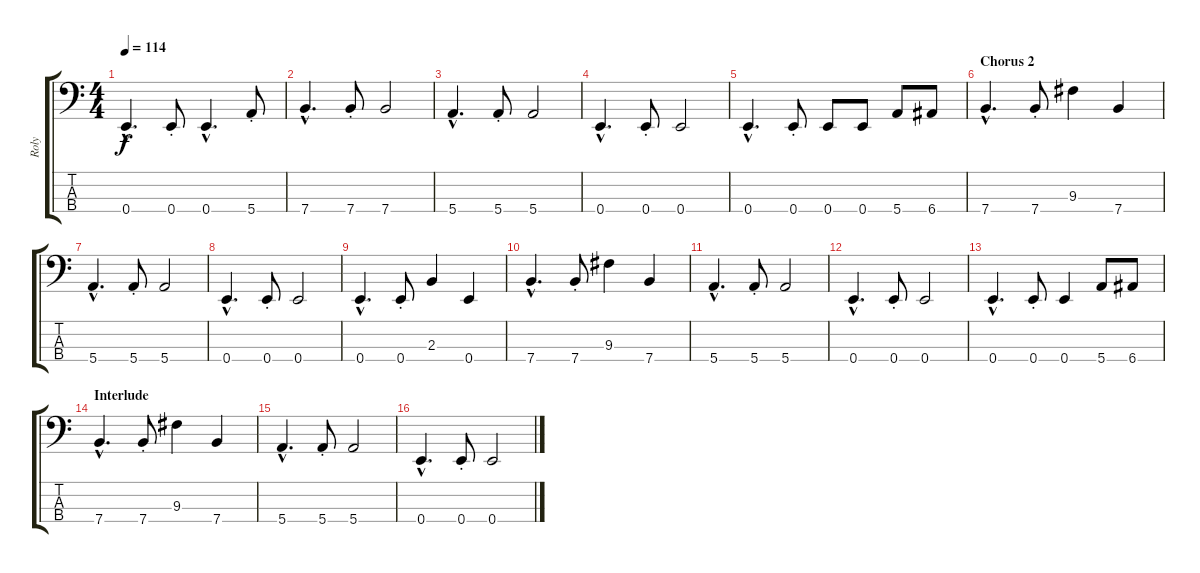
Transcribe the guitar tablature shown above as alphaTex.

\track ("Roly" "Roly") {instrument electricbassfinger}
\staff {score tabs}
\tuning (G2 D2 A1 E1) {hide}
\ts (4 4)
\tempo 114
\clef f4
\ks c
0.4{hac}.4{d dy f} 0.4{st}.8 0.4{hac}.4{d} 5.4{st}.8 |
7.4{hac}.4{d} 7.4{st}.8 7.4.2 |
5.4{hac}.4{d} 5.4{st}.8 5.4.2 |
0.4{hac}.4{d} 0.4{st}.8 0.4.2 |
0.4{hac}.4{d} 0.4{st}.8 0.4.8 0.4.8 5.4.8 6.4.8 |
\section ("" "Chorus 2")
7.4{hac}.4{d} 7.4{st}.8 9.3.4 7.4.4 |
5.4{hac}.4{d} 5.4{st}.8 5.4.2 |
0.4{hac}.4{d} 0.4{st}.8 0.4.2 |
0.4{hac}.4{d} 0.4{st}.8 2.3.4 0.4.4 |
7.4{hac}.4{d} 7.4{st}.8 9.3.4 7.4.4 |
5.4{hac}.4{d} 5.4{st}.8 5.4.2 |
0.4{hac}.4{d} 0.4{st}.8 0.4.2 |
0.4{hac}.4{d} 0.4{st}.8 0.4.4 5.4.8 6.4.8 |
\section ("" "Interlude")
7.4{hac}.4{d} 7.4{st}.8 9.3.4 7.4.4 |
5.4{hac}.4{d} 5.4{st}.8 5.4.2 |
0.4{hac}.4{d} 0.4{st}.8 0.4.2
